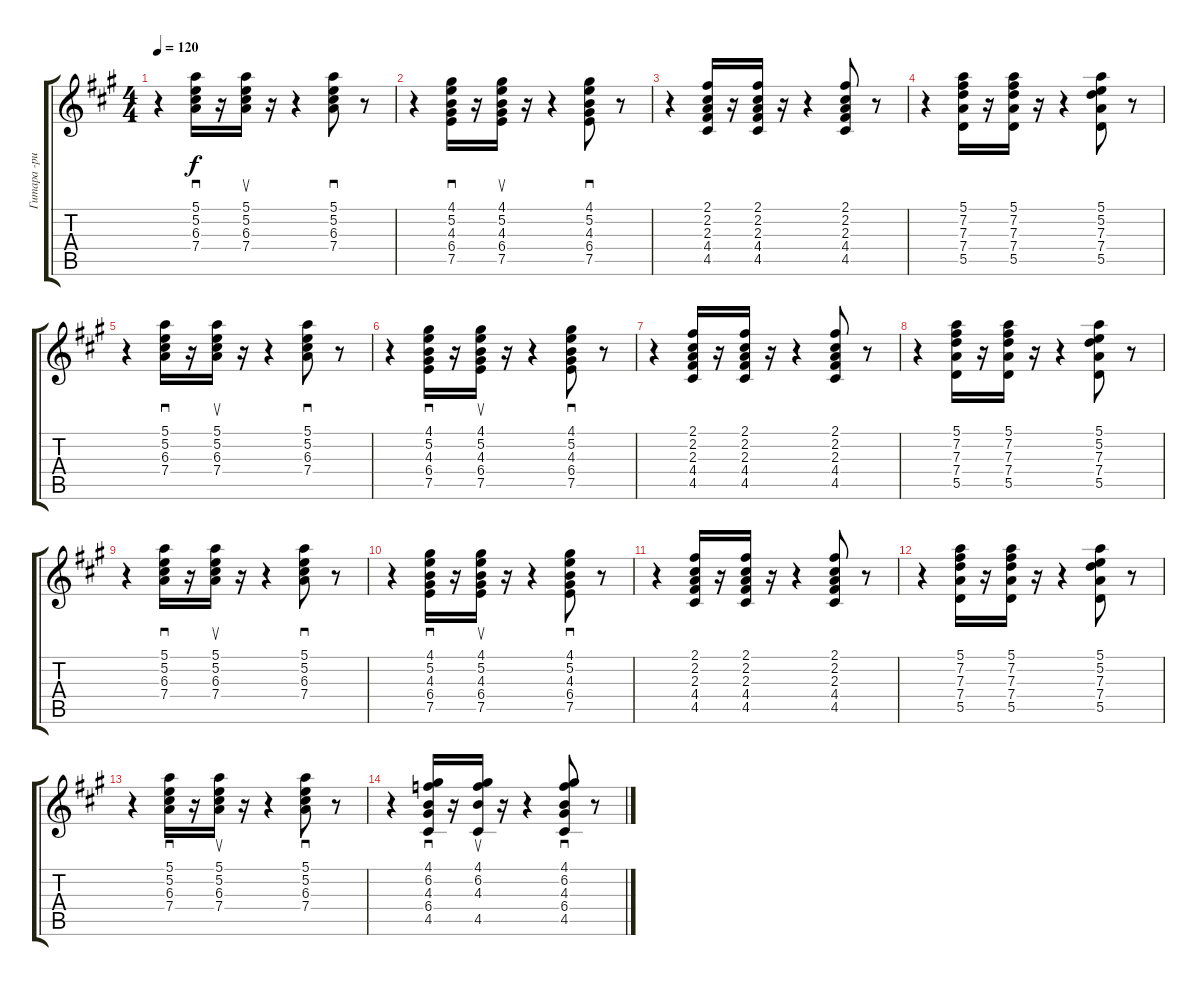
\track ("Гитара -ритм" "Гитара -ри") {instrument acousticguitarsteel}
\staff {score tabs}
\tuning (E4 B3 G3 D3 A2 E2) {hide}
\ts (4 4)
\tempo 120
\clef g2
\ks a
r.4{dy f} (5.1 5.2 6.3 7.4).16{sd} r.16 (5.1 5.2 6.3 7.4).16{su} r.16 r.4 (5.1 5.2 6.3 7.4).8{sd} r.8 |
r.4 (4.1 5.2 4.3 6.4 7.5).16{sd} r.16 (4.1 5.2 4.3 6.4 7.5).16{su} r.16 r.4 (4.1 5.2 4.3 6.4 7.5).8{sd} r.8 |
r.4 (2.1 2.2 2.3 4.4 4.5).16 r.16 (2.1 2.2 2.3 4.4 4.5).16 r.16 r.4 (2.1 2.2 2.3 4.4 4.5).8 r.8 |
r.4 (5.1 7.2 7.3 7.4 5.5).16 r.16 (5.1 7.2 7.3 7.4 5.5).16 r.16 r.4 (5.1 5.2 7.3 7.4 5.5).8 r.8 |
r.4 (5.1 5.2 6.3 7.4).16{sd} r.16 (5.1 5.2 6.3 7.4).16{su} r.16 r.4 (5.1 5.2 6.3 7.4).8{sd} r.8 |
r.4 (4.1 5.2 4.3 6.4 7.5).16{sd} r.16 (4.1 5.2 4.3 6.4 7.5).16{su} r.16 r.4 (4.1 5.2 4.3 6.4 7.5).8{sd} r.8 |
r.4 (2.1 2.2 2.3 4.4 4.5).16 r.16 (2.1 2.2 2.3 4.4 4.5).16 r.16 r.4 (2.1 2.2 2.3 4.4 4.5).8 r.8 |
r.4 (5.1 7.2 7.3 7.4 5.5).16 r.16 (5.1 7.2 7.3 7.4 5.5).16 r.16 r.4 (5.1 5.2 7.3 7.4 5.5).8 r.8 |
r.4 (5.1 5.2 6.3 7.4).16{sd} r.16 (5.1 5.2 6.3 7.4).16{su} r.16 r.4 (5.1 5.2 6.3 7.4).8{sd} r.8 |
r.4 (4.1 5.2 4.3 6.4 7.5).16{sd} r.16 (4.1 5.2 4.3 6.4 7.5).16{su} r.16 r.4 (4.1 5.2 4.3 6.4 7.5).8{sd} r.8 |
r.4 (2.1 2.2 2.3 4.4 4.5).16 r.16 (2.1 2.2 2.3 4.4 4.5).16 r.16 r.4 (2.1 2.2 2.3 4.4 4.5).8 r.8 |
r.4 (5.1 7.2 7.3 7.4 5.5).16 r.16 (5.1 7.2 7.3 7.4 5.5).16 r.16 r.4 (5.1 5.2 7.3 7.4 5.5).8 r.8 |
r.4 (5.1 5.2 6.3 7.4).16{sd} r.16 (5.1 5.2 6.3 7.4).16{su} r.16 r.4 (5.1 5.2 6.3 7.4).8{sd} r.8 |
r.4 (4.1 6.2 4.3 6.4 4.5).16{sd} r.16 (4.1 6.2 4.3 4.5).16{su} r.16 r.4 (4.1 6.2 4.3 6.4 4.5).8{sd} r.8
